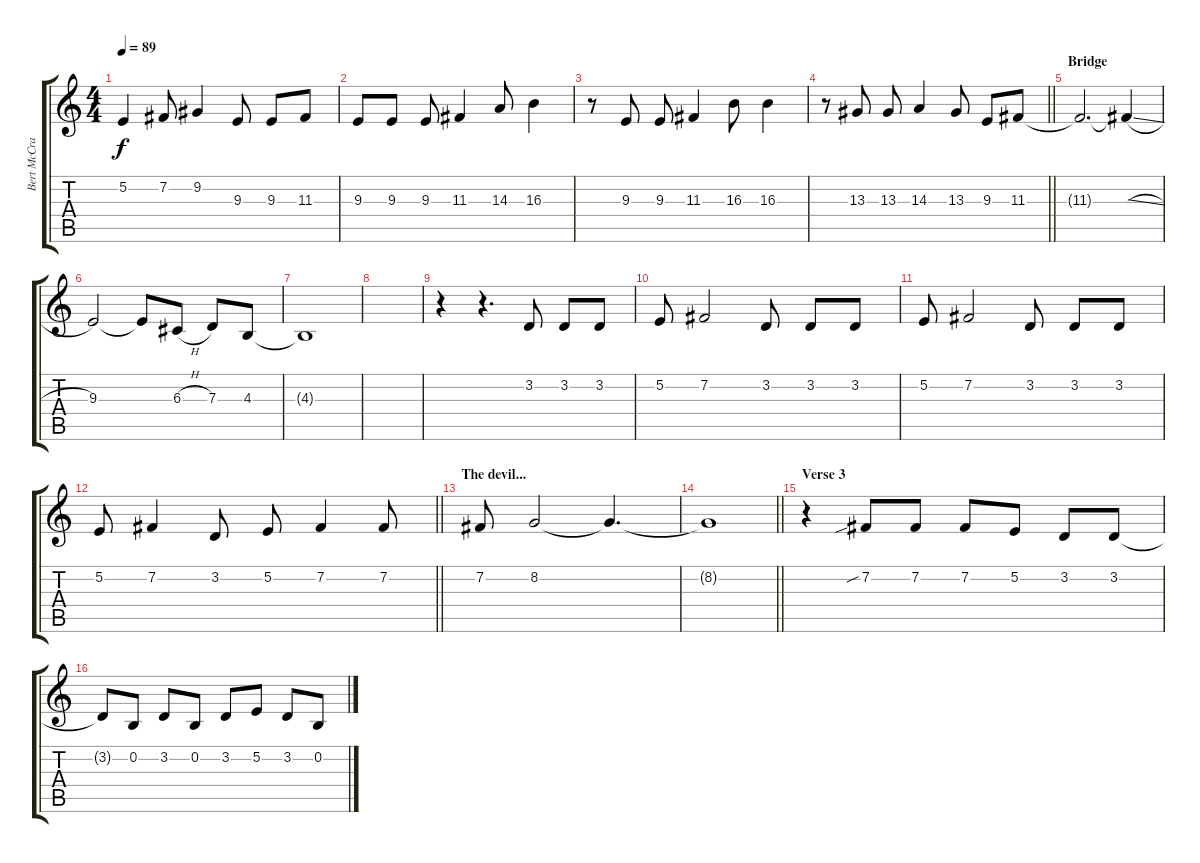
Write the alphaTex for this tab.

\track ("Bert McCracken" "Bert McCra") {instrument oboe}
\staff {score tabs}
\tuning (E4 B3 G3 D3 A2 E2) {hide}
\ts (4 4)
\tempo 89
\clef g2
\ks c
5.2.4{dy f} 7.2.8 9.2.4 9.3.8 9.3.8 11.3.8 |
9.3.8 9.3.8 9.3.8 11.3.4 14.3.8 16.3.4 |
r.8 9.3.8 9.3.8 11.3.4 16.3.8 16.3.4 |
\barLineRight lightlight
r.8 13.3.8 13.3.8 14.3.4 13.3.8 9.3.8 11.3.8 |
\section ("" "Bridge")
11.3{t}.2{d} 11.3{sl t}.4 |
9.3.2 9.3{t}.8 6.3{h}.8 7.3.8 4.3.8 |
4.3{t}.1 |
|
r.4 r.4{d} 3.2.8 3.2.8 3.2.8 |
5.2.8 7.2.2 3.2.8 3.2.8 3.2.8 |
5.2.8 7.2.2 3.2.8 3.2.8 3.2.8 |
\barLineRight lightlight
5.2.8 7.2.4 3.2.8 5.2.8 7.2.4 7.2.8 |
\section ("" "The devil...")
7.2.8 8.2.2{volume 10} 8.2{t}.4{d} |
\barLineRight lightlight
8.2{t}.1 |
\section ("" "Verse 3")
r.4 7.2{sib}.8 7.2.8 7.2.8 5.2.8 3.2.8 3.2.8 |
3.2{t}.8 0.2.8 3.2.8 0.2.8 3.2.8 5.2.8 3.2.8 0.2.8
